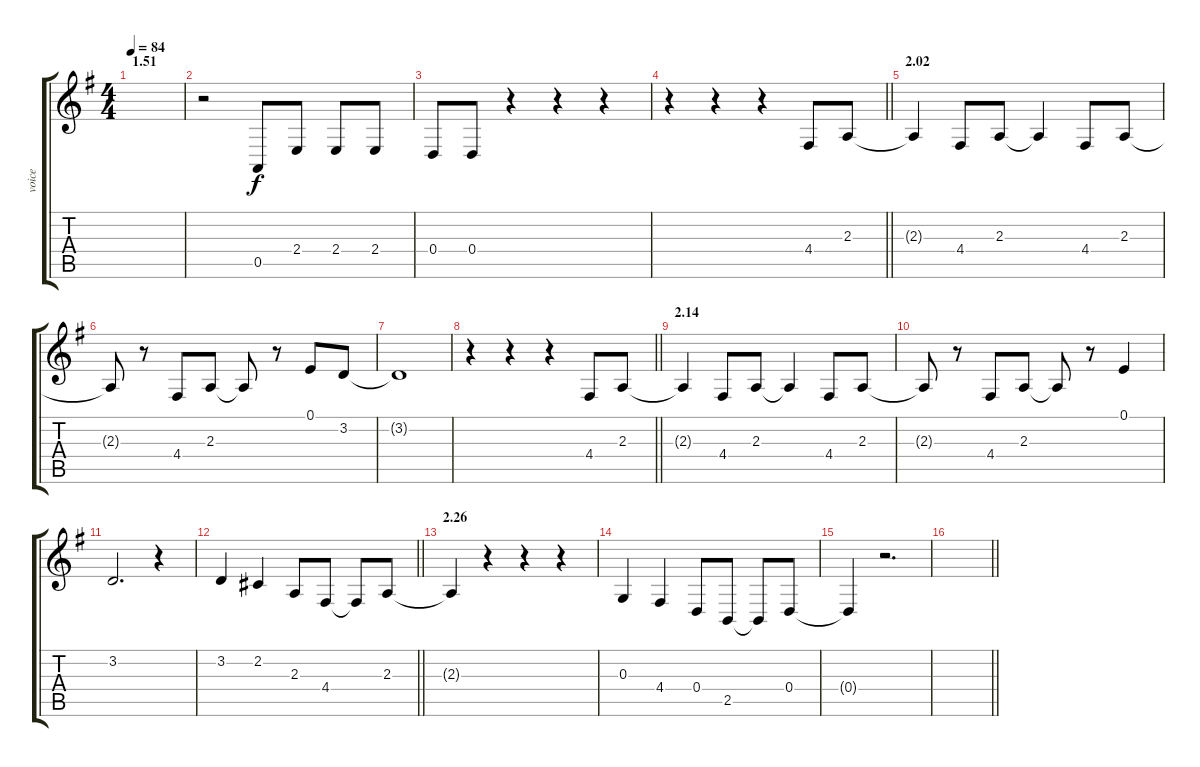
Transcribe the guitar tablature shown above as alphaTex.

\track ("voice" "voice") {instrument clarinet}
\staff {score tabs}
\tuning (E4 B3 G3 D3 A2 E2) {hide}
\ts (4 4)
\section ("" "1.51")
\tempo 84
\clef g2
\ks g
|
r.2 0.5.8 2.4.8 2.4.8 2.4.8 |
0.4.8 0.4.8 r.4 r.4 r.4 |
\barLineRight lightlight
r.4 r.4 r.4 4.4.8 2.3.8 |
\section ("" "2.02")
2.3{t}.4 4.4.8 2.3.8 2.3{t}.4 4.4.8 2.3.8 |
2.3{t}.8 r.8 4.4.8 2.3.8 2.3{t}.8 r.8 0.1.8 3.2.8 |
3.2{t}.1 |
\barLineRight lightlight
r.4 r.4 r.4 4.4.8 2.3.8 |
\section ("" "2.14")
2.3{t}.4 4.4.8 2.3.8 2.3{t}.4 4.4.8 2.3.8 |
2.3{t}.8 r.8 4.4.8 2.3.8 2.3{t}.8 r.8 0.1.4 |
3.2.2{d} r.4 |
\barLineRight lightlight
3.2.4 2.2.4 2.3.8 4.4.8 4.4{t}.8 2.3.8 |
\section ("" "2.26")
2.3{t}.4 r.4 r.4 r.4 |
0.3.4 4.4.4 0.4.8 2.5.8 2.5{t}.8 0.4.8 |
0.4{t}.4 r.2{d} |
\barLineRight lightlight
